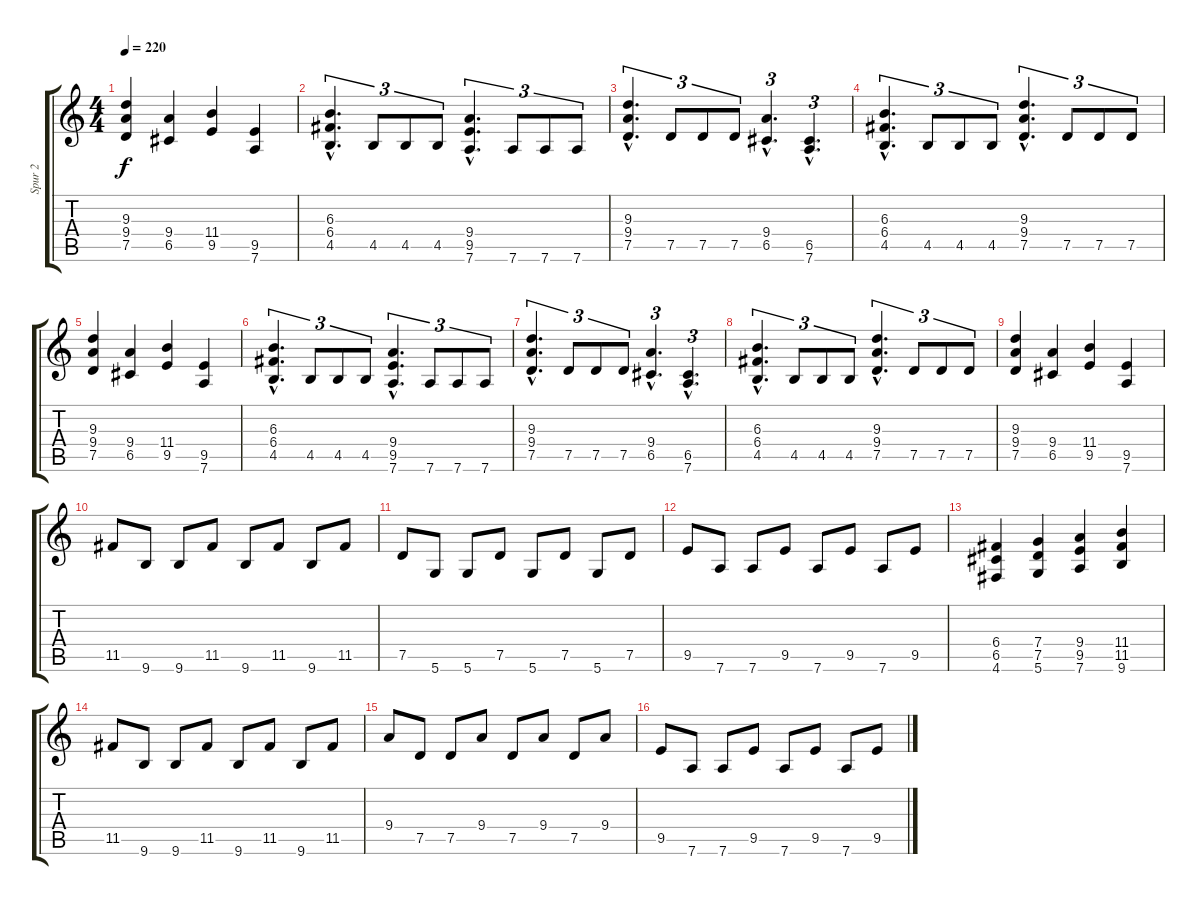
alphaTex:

\track ("Spur 2" "Spur 2") {instrument distortionguitar}
\staff {score tabs}
\tuning (D4 A3 F3 C3 G2 D2) {hide}
\ts (4 4)
\tempo 220
\clef g2
\ks c
(9.3 9.4 7.5).4{dy f} (9.4 6.5).4 (11.4 9.5).4 (9.5 7.6).4 |
(6.3{hac} 6.4{hac} 4.5{hac}).4{d tu (3 2)} 4.5.8{tu (3 2)} 4.5.8{tu (3 2)} 4.5.8{tu (3 2)} (9.4{hac} 9.5{hac} 7.6{hac}).4{d tu (3 2)} 7.6.8{tu (3 2)} 7.6.8{tu (3 2)} 7.6.8{tu (3 2)} |
(9.3{hac} 9.4{hac} 7.5{hac}).4{d tu (3 2)} 7.5.8{tu (3 2)} 7.5.8{tu (3 2)} 7.5.8{tu (3 2)} (9.4{hac} 6.5{hac}).4{d tu (3 2)} (6.5{hac} 7.6{hac}).4{d tu (3 2)} |
(6.3{hac} 6.4{hac} 4.5{hac}).4{d tu (3 2)} 4.5.8{tu (3 2)} 4.5.8{tu (3 2)} 4.5.8{tu (3 2)} (9.3{hac} 9.4{hac} 7.5{hac}).4{d tu (3 2)} 7.5.8{tu (3 2)} 7.5.8{tu (3 2)} 7.5.8{tu (3 2)} |
(9.3 9.4 7.5).4 (9.4 6.5).4 (11.4 9.5).4 (9.5 7.6).4 |
(6.3{hac} 6.4{hac} 4.5{hac}).4{d tu (3 2)} 4.5.8{tu (3 2)} 4.5.8{tu (3 2)} 4.5.8{tu (3 2)} (9.4{hac} 9.5{hac} 7.6{hac}).4{d tu (3 2)} 7.6.8{tu (3 2)} 7.6.8{tu (3 2)} 7.6.8{tu (3 2)} |
(9.3{hac} 9.4{hac} 7.5{hac}).4{d tu (3 2)} 7.5.8{tu (3 2)} 7.5.8{tu (3 2)} 7.5.8{tu (3 2)} (9.4{hac} 6.5{hac}).4{d tu (3 2)} (6.5{hac} 7.6{hac}).4{d tu (3 2)} |
(6.3{hac} 6.4{hac} 4.5{hac}).4{d tu (3 2)} 4.5.8{tu (3 2)} 4.5.8{tu (3 2)} 4.5.8{tu (3 2)} (9.3{hac} 9.4{hac} 7.5{hac}).4{d tu (3 2)} 7.5.8{tu (3 2)} 7.5.8{tu (3 2)} 7.5.8{tu (3 2)} |
(9.3 9.4 7.5).4 (9.4 6.5).4 (11.4 9.5).4 (9.5 7.6).4 |
11.5.8 9.6.8 9.6.8 11.5.8 9.6.8 11.5.8 9.6.8 11.5.8 |
7.5.8 5.6.8 5.6.8 7.5.8 5.6.8 7.5.8 5.6.8 7.5.8 |
9.5.8 7.6.8 7.6.8 9.5.8 7.6.8 9.5.8 7.6.8 9.5.8 |
(6.4 6.5 4.6).4 (7.4 7.5 5.6).4 (9.4 9.5 7.6).4 (11.4 11.5 9.6).4 |
11.5.8 9.6.8 9.6.8 11.5.8 9.6.8 11.5.8 9.6.8 11.5.8 |
9.4.8 7.5.8 7.5.8 9.4.8 7.5.8 9.4.8 7.5.8 9.4.8 |
9.5.8 7.6.8 7.6.8 9.5.8 7.6.8 9.5.8 7.6.8 9.5.8
